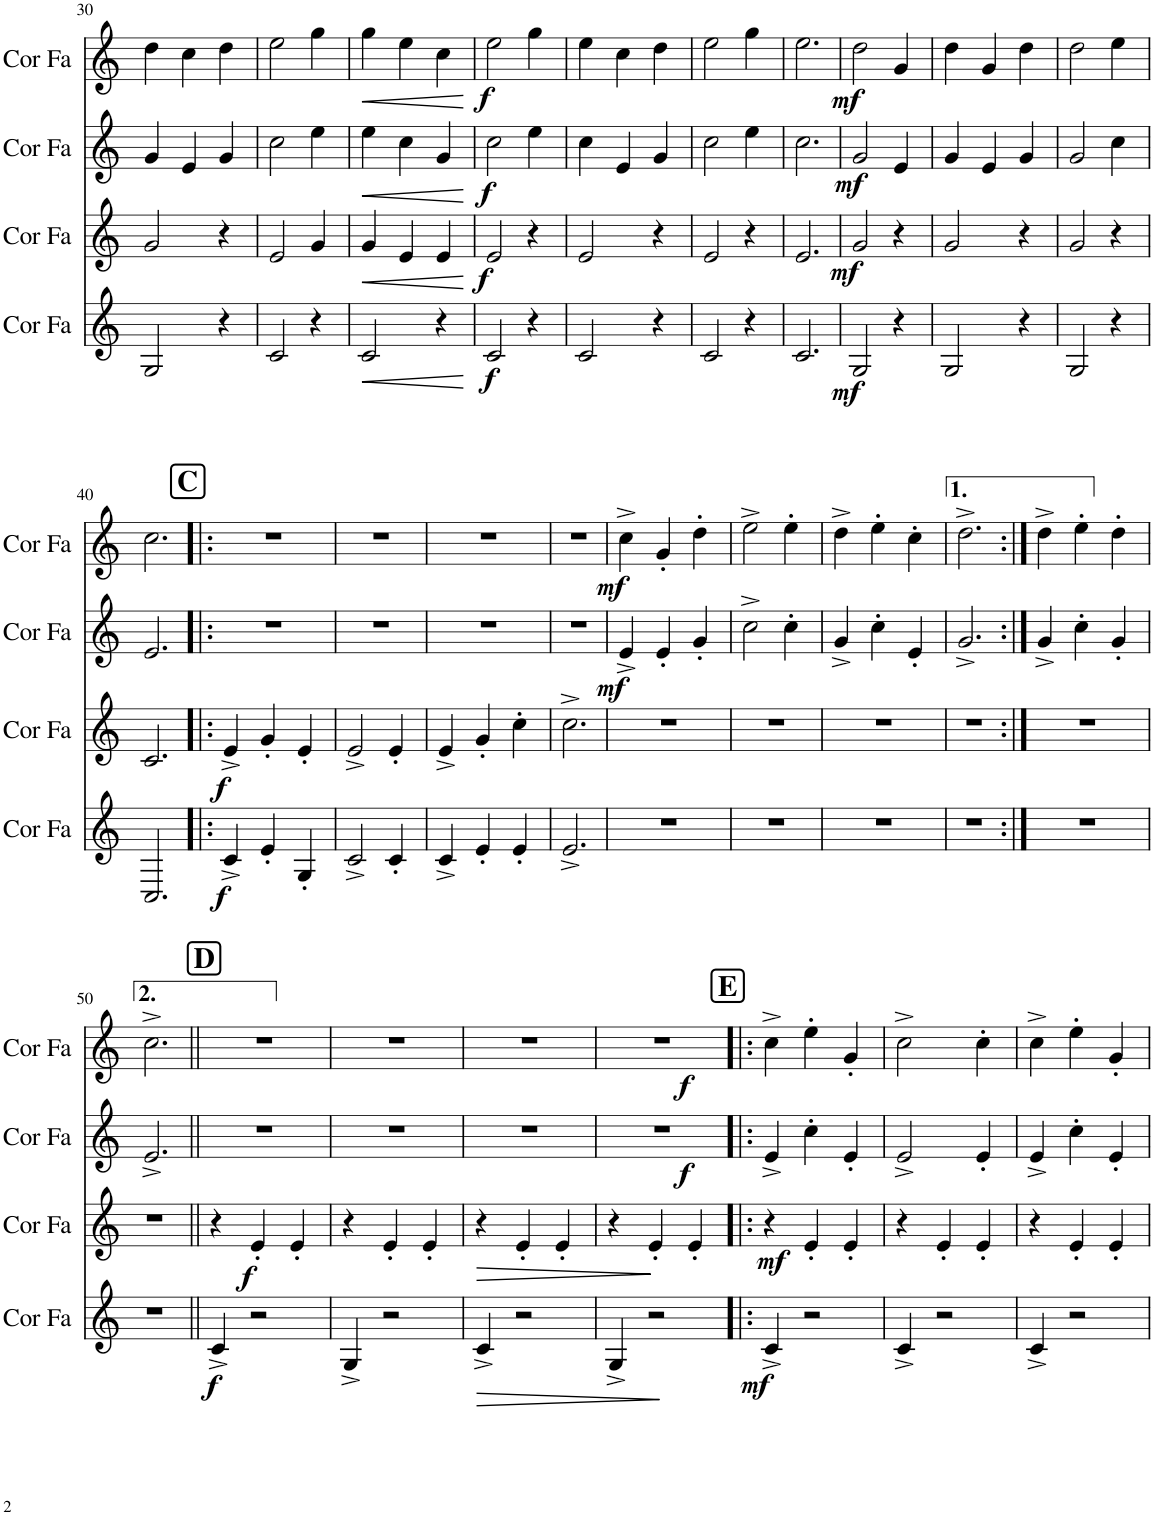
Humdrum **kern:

**kern	**dynam	**kern	**dynam	**kern	**dynam	**kern	**dynam
*part4	*part4	*part3	*part3	*part2	*part2	*part1	*part1
*staff4	*staff4	*staff3	*staff3	*staff2	*staff2	*staff1	*staff1
*I"Cor en Fa	*	*I"Cor en Fa	*	*I"Cor en Fa	*	*I"Cor en Fa	*
*I'Cor Fa	*	*I'Cor Fa	*	*I'Cor Fa	*	*I'Cor Fa	*
!!LO:PB:g=z
*clefG2	*	*clefG2	*	*clefG2	*	*clefG2	*
*Trd4c7	*	*Trd4c7	*	*Trd4c7	*	*Trd4c7	*
*k[]	*	*k[]	*	*k[]	*	*k[]	*
*M3/4	*	*M3/4	*	*M3/4	*	*M3/4	*
=30	=30	=30	=30	=30	=30	=30	=30
2G/	.	2g/	.	4g/	.	4dd\	.
.	.	.	.	4e/	.	4cc\	.
4r	.	4r	.	4g/	.	4dd\	.
=31	=31	=31	=31	=31	=31	=31	=31
2c/	.	2e/	.	2cc\	.	2ee\	.
4r	.	4g/	.	4ee\	.	4gg\	.
=32	=32	=32	=32	=32	=32	=32	=32
!	!LO:HP:b	!	!LO:HP:b	!	!LO:HP:b	!	!LO:HP:b
2c/	<	4g/	<	4ee\	<	4gg\	<
.	.	4e/	.	4cc\	.	4ee\	.
4r	.	4e/	.	4g/	.	4cc\	.
.	[	.	[	.	[	.	[
=33	=33	=33	=33	=33	=33	=33	=33
!	!LO:DY:b	!	!LO:DY:b	!	!LO:DY:b	!	!LO:DY:b
2c/	f	2e/	f	2cc\	f	2ee\	f
4r	.	4r	.	4ee\	.	4gg\	.
=34	=34	=34	=34	=34	=34	=34	=34
2c/	.	2e/	.	4cc\	.	4ee\	.
.	.	.	.	4e/	.	4cc\	.
4r	.	4r	.	4g/	.	4dd\	.
=35	=35	=35	=35	=35	=35	=35	=35
2c/	.	2e/	.	2cc\	.	2ee\	.
4r	.	4r	.	4ee\	.	4gg\	.
=36	=36	=36	=36	=36	=36	=36	=36
2.c/	.	2.e/	.	2.cc\	.	2.ee\	.
=37	=37	=37	=37	=37	=37	=37	=37
!	!LO:DY:b	!	!LO:DY:b	!	!LO:DY:b	!	!LO:DY:b
2G/	mf	2g/	mf	2g/	mf	2dd\	mf
4r	.	4r	.	4e/	.	4g/	.
=38	=38	=38	=38	=38	=38	=38	=38
2G/	.	2g/	.	4g/	.	4dd\	.
.	.	.	.	4e/	.	4g/	.
4r	.	4r	.	4g/	.	4dd\	.
=39	=39	=39	=39	=39	=39	=39	=39
2G/	.	2g/	.	2g/	.	2dd\	.
4r	.	4r	.	4cc\	.	4ee\	.
!!LO:LB:g=z
=40	=40	=40	=40	=40	=40	=40	=40
2.C/	.	2.c/	.	2.e/	.	2.cc\	.
!!LO:REH:place=s1:a:B:cj:fs=14:t=C
=41!|:	=41!|:	=41!|:	=41!|:	=41!|:	=41!|:	=41!|:	=41!|:
!	!LO:DY:b	!	!LO:DY:b	!	!	!	!
4c^/	f	4e^/	f	2.r	.	2.r	.
4e'/	.	4g'/	.	.	.	.	.
4G'/	.	4e'/	.	.	.	.	.
=42	=42	=42	=42	=42	=42	=42	=42
2c^/	.	2e^/	.	2.r	.	2.r	.
4c'/	.	4e'/	.	.	.	.	.
=43	=43	=43	=43	=43	=43	=43	=43
4c^/	.	4e^/	.	2.r	.	2.r	.
4e'/	.	4g'/	.	.	.	.	.
4e'/	.	4cc'\	.	.	.	.	.
=44	=44	=44	=44	=44	=44	=44	=44
2.e^/	.	2.cc^\	.	2.r	.	2.r	.
=45	=45	=45	=45	=45	=45	=45	=45
!	!	!	!	!	!LO:DY:b	!	!LO:DY:b
2.r	.	2.r	.	4e^/	mf	4cc^\	mf
.	.	.	.	4e'/	.	4g'/	.
.	.	.	.	4g'/	.	4dd'\	.
=46	=46	=46	=46	=46	=46	=46	=46
2.r	.	2.r	.	2cc^\	.	2ee^\	.
.	.	.	.	4cc'\	.	4ee'\	.
=47	=47	=47	=47	=47	=47	=47	=47
2.r	.	2.r	.	4g^/	.	4dd^\	.
.	.	.	.	4cc'\	.	4ee'\	.
.	.	.	.	4e'/	.	4cc'\	.
=48	=48	=48	=48	=48	=48	=48	=48
2.r	.	2.r	.	2.g^/	.	2.dd^\	.
=49:|!	=49:|!	=49:|!	=49:|!	=49:|!	=49:|!	=49:|!	=49:|!
2.r	.	2.r	.	4g^/	.	4dd^\	.
.	.	.	.	4cc'\	.	4ee'\	.
.	.	.	.	4g'/	.	4dd'\	.
!!LO:LB:g=z
=50	=50	=50	=50	=50	=50	=50	=50
2.r	.	2.r	.	2.e^/	.	2.cc^\	.
!!LO:REH:place=s1:a:B:cj:fs=14:t=D
=51||	=51||	=51||	=51||	=51||	=51||	=51||	=51||
!	!LO:DY:b	!	!	!	!	!	!
4c^/	f	4r	.	2.r	.	2.r	.
!	!	!	!LO:DY:b	!	!	!	!
2r	.	4e'/	f	.	.	.	.
.	.	4e'/	.	.	.	.	.
=52	=52	=52	=52	=52	=52	=52	=52
4G^/	.	4r	.	2.r	.	2.r	.
2r	.	4e'/	.	.	.	.	.
.	.	4e'/	.	.	.	.	.
=53	=53	=53	=53	=53	=53	=53	=53
!	!LO:HP:b	!	!LO:HP:b	!	!	!	!
4c^/	>	4r	>	2.r	.	2.r	.
2r	.	4e'/	.	.	.	.	.
.	.	4e'/	.	.	.	.	.
.	]	.	]	.	.	.	.
=54	=54	=54	=54	=54	=54	=54	=54
!	!	!	!	!	!LO:DY:b	!	!LO:DY:b
4G^/	.	4r	.	2.r	f	2.r	f
2r	.	4e'/	.	.	.	.	.
.	.	4e'/	.	.	.	.	.
!!LO:REH:place=s1:a:B:cj:fs=14:t=E
=55!|:	=55!|:	=55!|:	=55!|:	=55!|:	=55!|:	=55!|:	=55!|:
!	!LO:DY:b	!	!LO:DY:b	!	!	!	!
4c^/	mf	4r	mf	4e^/	.	4cc^\	.
2r	.	4e'/	.	4cc'\	.	4ee'\	.
.	.	4e'/	.	4e'/	.	4g'/	.
=56	=56	=56	=56	=56	=56	=56	=56
4c^/	.	4r	.	2e^/	.	2cc^\	.
2r	.	4e'/	.	.	.	.	.
.	.	4e'/	.	4e'/	.	4cc'\	.
=57	=57	=57	=57	=57	=57	=57	=57
4c^/	.	4r	.	4e^/	.	4cc^\	.
2r	.	4e'/	.	4cc'\	.	4ee'\	.
.	.	4e'/	.	4e'/	.	4g'/	.
=	=	=	=	=	=	=	=
*-	*-	*-	*-	*-	*-	*-	*-
